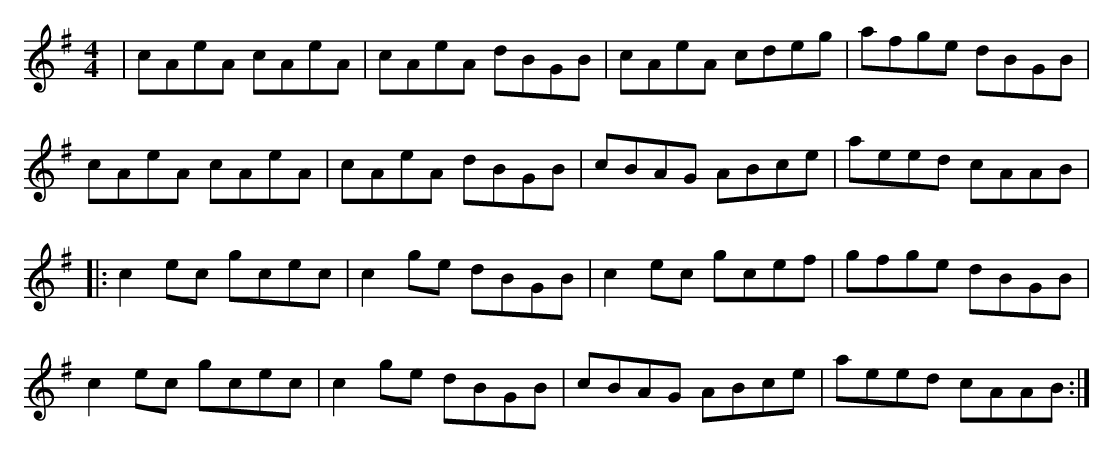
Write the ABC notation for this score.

X:1
M:4/4
K:Ador
|cAeA cAeA|cAeA dBGB|cAeA cdeg|afge dBGB|
cAeA cAeA|cAeA dBGB|cBAG ABce|aeed cAAB|
|:c2ec gcec|c2ge dBGB|c2ec gcef|gfge dBGB|
c2 ec gcec|c2 ge dBGB|cBAG ABce|aeed cAAB:|
